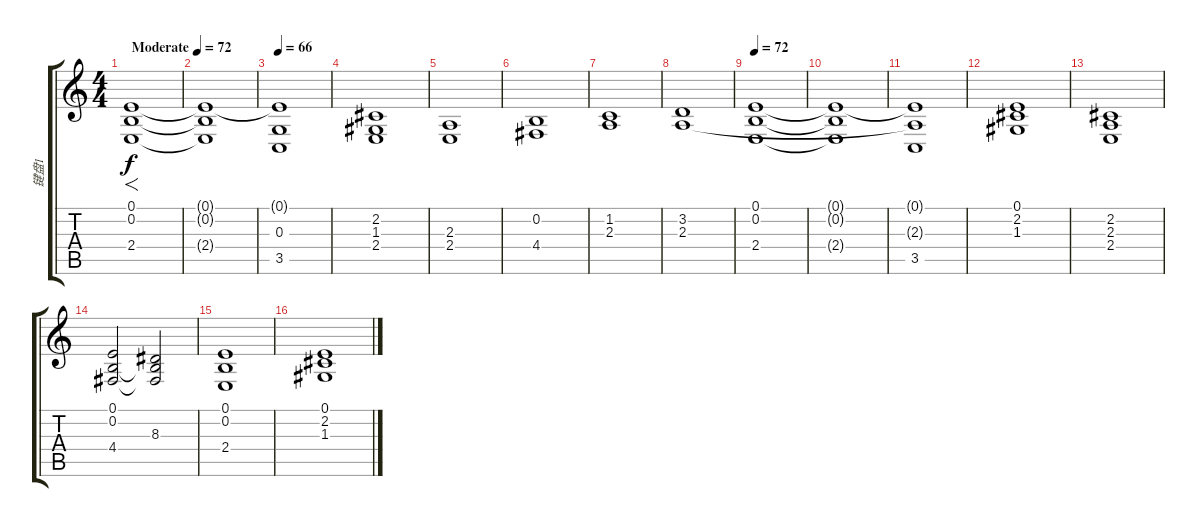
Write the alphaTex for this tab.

\track ("键盘1" "键盘1") {instrument stringensemble2}
\staff {score tabs}
\tuning (E4 B3 G3 D3 A2 E2) {hide}
\ts (4 4)
\tempo (72 "Moderate")
\clef g2
\ks c
(0.1 0.2 2.4).1{f dy f instrument stringensemble2} |
(0.1{t} 0.2{t} 2.4{t}).1 |
\tempo 66
(0.1{t} 0.3 3.5).1 |
(2.2 1.3 2.4).1 |
(2.3 2.4).1 |
(0.2 4.4).1 |
(1.2 2.3).1 |
(3.2 2.3).1 |
\tempo 72
(0.1 0.2 2.4).1 |
(0.1{t} 0.2{t} 2.4{t}).1 |
(0.1{t} 2.3{t} 3.5).1 |
(0.1 2.2 1.3).1 |
(2.2 2.3 2.4).1 |
(0.1 0.2 4.4).2 (0.2{t} 8.3 4.4{t}).2 |
(0.1 0.2 2.4).1 |
(0.1 2.2 1.3).1
